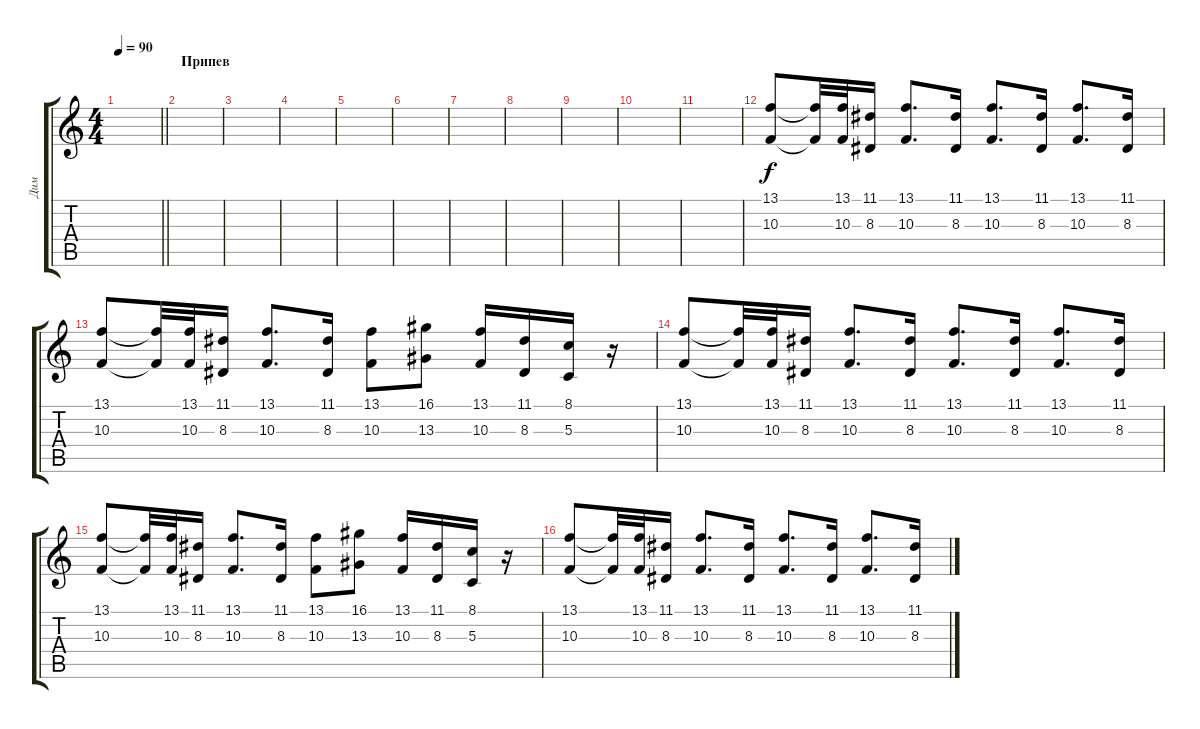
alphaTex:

\track ("Дим" "Дим") {instrument synthstrings2}
\staff {score tabs}
\tuning (E4 B3 G3 D3 A2 E2) {hide}
\ts (4 4)
\tempo 90
\clef g2
\barLineRight lightlight
\ks c
|
\section ("" "Припев")
|
|
|
|
|
|
|
|
|
|
(13.1 10.3).8 (13.1{t} 10.3{t}).32 (13.1 10.3).32 (11.1 8.3).16 (13.1 10.3).8{d} (11.1 8.3).16 (13.1 10.3).8{d} (11.1 8.3).16 (13.1 10.3).8{d} (11.1 8.3).16 |
(13.1 10.3).8 (13.1{t} 10.3{t}).32 (13.1 10.3).32 (11.1 8.3).16 (13.1 10.3).8{d} (11.1 8.3).16 (13.1 10.3).8 (16.1 13.3).8 (13.1 10.3).16 (11.1 8.3).16 (8.1 5.3).16 r.16 |
(13.1 10.3).8 (13.1{t} 10.3{t}).32 (13.1 10.3).32 (11.1 8.3).16 (13.1 10.3).8{d} (11.1 8.3).16 (13.1 10.3).8{d} (11.1 8.3).16 (13.1 10.3).8{d} (11.1 8.3).16 |
(13.1 10.3).8 (13.1{t} 10.3{t}).32 (13.1 10.3).32 (11.1 8.3).16 (13.1 10.3).8{d} (11.1 8.3).16 (13.1 10.3).8 (16.1 13.3).8 (13.1 10.3).16 (11.1 8.3).16 (8.1 5.3).16 r.16 |
(13.1 10.3).8 (13.1{t} 10.3{t}).32 (13.1 10.3).32 (11.1 8.3).16 (13.1 10.3).8{d} (11.1 8.3).16 (13.1 10.3).8{d} (11.1 8.3).16 (13.1 10.3).8{d} (11.1 8.3).16
